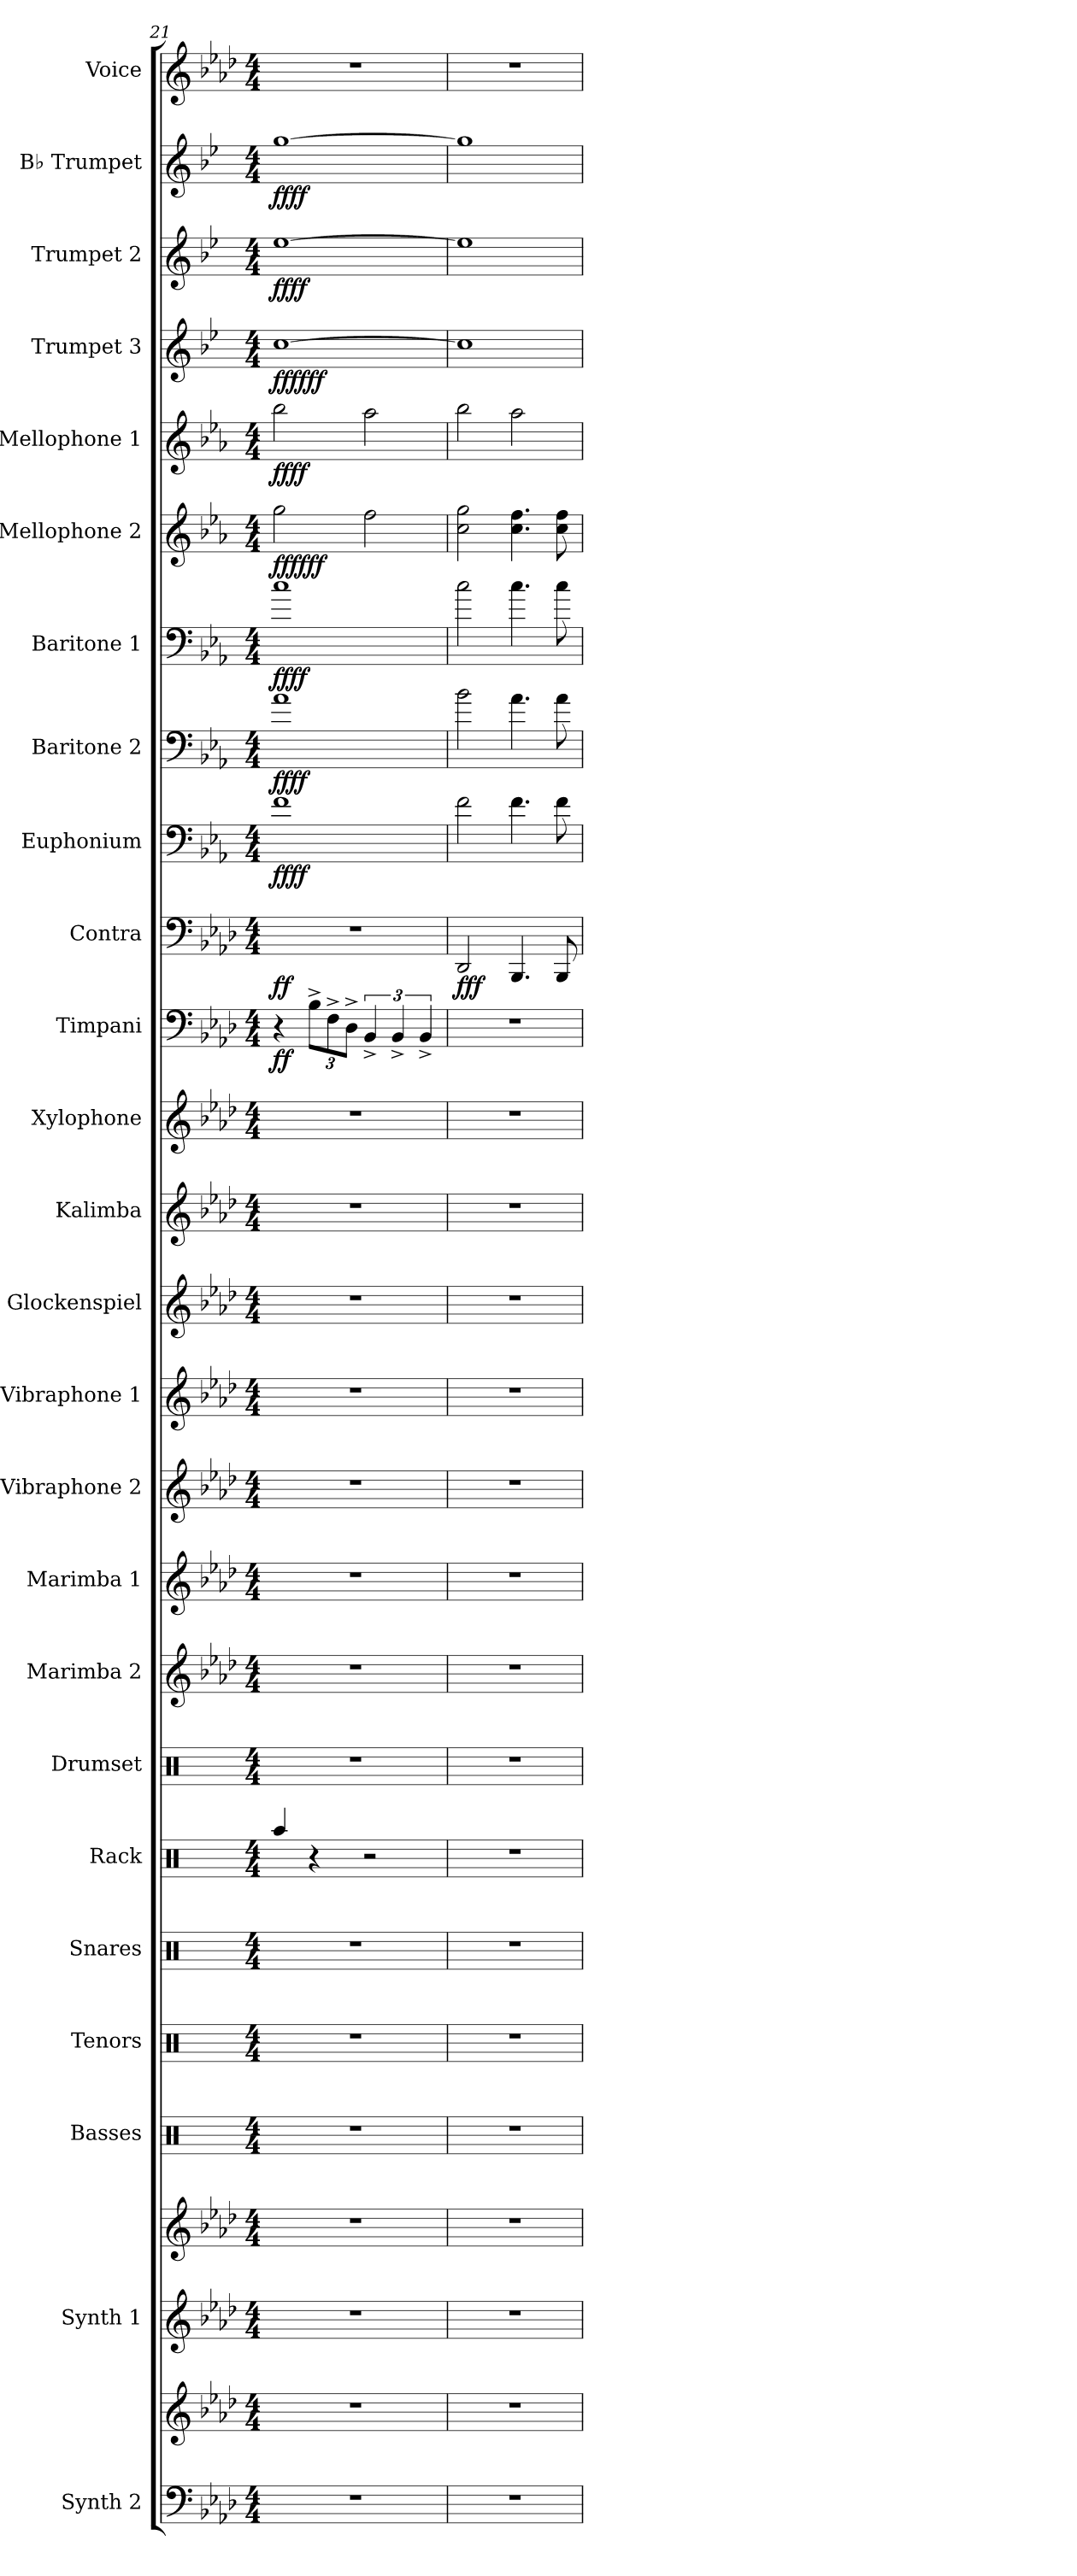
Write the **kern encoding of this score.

**kern	**kern	**kern	**kern	**kern	**kern	**kern	**kern	**kern	**kern	**kern	**kern	**kern	**kern	**kern	**kern	**kern	**dynam	**kern	**dynam	**kern	**dynam	**kern	**dynam	**kern	**dynam	**kern	**dynam	**kern	**dynam	**kern	**dynam	**kern	**dynam	**kern	**dynam	**kern
*part25	*part25	*part24	*part24	*part23	*part22	*part21	*part20	*part19	*part18	*part17	*part16	*part15	*part14	*part13	*part12	*part11	*part11	*part10	*part10	*part9	*part9	*part8	*part8	*part7	*part7	*part6	*part6	*part5	*part5	*part4	*part4	*part3	*part3	*part2	*part2	*part1
*staff27	*staff26	*staff25	*staff24	*staff23	*staff22	*staff21	*staff20	*staff19	*staff18	*staff17	*staff16	*staff15	*staff14	*staff13	*staff12	*staff11	*staff11	*staff10	*staff10	*staff9	*staff9	*staff8	*staff8	*staff7	*staff7	*staff6	*staff6	*staff5	*staff5	*staff4	*staff4	*staff3	*staff3	*staff2	*staff2	*staff1
*I"Synth 2	*	*I"Synth 1	*	*I"Basses	*I"Tenors	*I"Snares	*I"Rack	*I"Drumset	*I"Marimba 2	*I"Marimba 1	*I"Vibraphone 2	*I"Vibraphone 1	*I"Glockenspiel	*I"Kalimba	*I"Xylophone	*I"Timpani	*	*I"Contra	*	*I"Euphonium	*	*I"Baritone 2	*	*I"Baritone 1	*	*I"Mellophone 2	*	*I"Mellophone 1	*	*I"Trumpet 3	*	*I"Trumpet 2	*	*I"B♭ Trumpet	*	*I"Voice
*I'Synth 2	*	*I'Synth1	*	*I'Basses	*I'Tenors	*I'Snares	*I'Rack	*I'Drs.	*I'Mrm. 2	*I'Mrm. 1	*I'Vib. 2	*I'Vib. 1	*I'Glk.	*I'Kal.	*I'Xyl.	*I'Timp.	*	*I'Contra	*	*I'Euph	*	*I'Bari 2	*	*I'Bari 1	*	*I'Mello 2	*	*I'Mello 1	*	*I'Tpt. 3	*	*I'Tpt. 2	*	*I'Tpt. 1	*	*I'Vo.
*clefF4	*clefG2	*clefG2	*clefG2	*clefX	*clefX	*clefX	*clefX	*clefX	*clefG2	*clefG2	*clefG2	*clefG2	*clefG2	*clefG2	*clefG2	*clefF4	*	*clefF4	*	*clefF4	*	*clefF4	*	*clefF4	*	*clefG2	*	*clefG2	*	*clefG2	*	*clefG2	*	*clefG2	*	*clefG2
*	*	*	*	*	*	*	*	*	*	*	*	*	*ITrd-14c-24	*	*ITrd-7c-12	*	*	*	*	*ITrd4c7	*	*ITrd4c7	*	*ITrd4c7	*	*ITrd4c7	*	*ITrd4c7	*	*ITrd1c2	*	*ITrd1c2	*	*ITrd1c2	*	*
*k[b-e-a-d-]	*k[b-e-a-d-]	*k[b-e-a-d-]	*k[b-e-a-d-]	*k[]	*k[]	*k[]	*k[]	*k[]	*k[b-e-a-d-]	*k[b-e-a-d-]	*k[b-e-a-d-]	*k[b-e-a-d-]	*k[b-e-a-d-]	*k[b-e-a-d-]	*k[b-e-a-d-]	*k[b-e-a-d-]	*	*k[b-e-a-d-]	*	*k[b-e-a-d-]	*	*k[b-e-a-d-]	*	*k[b-e-a-d-]	*	*k[b-e-a-d-]	*	*k[b-e-a-d-]	*	*k[b-e-a-d-]	*	*k[b-e-a-d-]	*	*k[b-e-a-d-]	*	*k[b-e-a-d-]
*M4/4	*M4/4	*M4/4	*M4/4	*M4/4	*M4/4	*M4/4	*M4/4	*M4/4	*M4/4	*M4/4	*M4/4	*M4/4	*M4/4	*M4/4	*M4/4	*M4/4	*	*M4/4	*	*M4/4	*	*M4/4	*	*M4/4	*	*M4/4	*	*M4/4	*	*M4/4	*	*M4/4	*	*M4/4	*	*M4/4
=21	=21	=21	=21	=21	=21	=21	=21	=21	=21	=21	=21	=21	=21	=21	=21	=21	=21	=21	=21	=21	=21	=21	=21	=21	=21	=21	=21	=21	=21	=21	=21	=21	=21	=21	=21	=21
!	!	!	!	!	!	!	!	!	!	!	!	!	!	!	!	!	!LO:DY:b	!	!LO:DY:b	!	!LO:DY:b	!	!	!	!	!	!	!	!	!	!	!	!	!	!	!
!	!	!	!	!	!	!	!	!	!	!	!	!	!	!	!	!	!	!	!	!	!LO:DY:n=1:b	!	!LO:DY:b	!	!	!	!	!	!	!	!	!	!	!	!	!
!	!	!	!	!	!	!	!	!	!	!	!	!	!	!	!	!	!	!	!	!	!	!	!LO:DY:n=1:b	!	!LO:DY:b	!	!	!	!	!	!	!	!	!	!	!
!	!	!	!	!	!	!	!	!	!	!	!	!	!	!	!	!	!	!	!	!	!	!	!	!	!LO:DY:n=1:b	!	!LO:DY:b	!	!	!	!	!	!	!	!	!
!	!	!	!	!	!	!	!	!	!	!	!	!	!	!	!	!	!	!	!	!	!	!	!	!	!	!	!LO:DY:n=1:b	!	!	!	!	!	!	!	!	!
!	!	!	!	!	!	!	!	!	!	!	!	!	!	!	!	!	!	!	!	!	!	!	!	!	!	!	!LO:DY:n=2:b	!	!LO:DY:b	!	!	!	!	!	!	!
!	!	!	!	!	!	!	!	!	!	!	!	!	!	!	!	!	!	!	!	!	!	!	!	!	!	!	!	!	!LO:DY:n=1:b	!	!LO:DY:b	!	!	!	!	!
!	!	!	!	!	!	!	!	!	!	!	!	!	!	!	!	!	!	!	!	!	!	!	!	!	!	!	!	!	!	!	!LO:DY:n=1:b	!	!	!	!	!
!	!	!	!	!	!	!	!	!	!	!	!	!	!	!	!	!	!	!	!	!	!	!	!	!	!	!	!	!	!	!	!LO:DY:n=2:b	!	!LO:DY:b	!	!	!
!	!	!	!	!	!	!	!	!	!	!	!	!	!	!	!	!	!	!	!	!	!	!	!	!	!	!	!	!	!	!	!	!	!LO:DY:n=1:b	!	!LO:DY:b	!
!	!	!	!	!	!	!	!	!	!	!	!	!	!	!	!	!	!	!	!	!	!	!	!	!	!	!	!	!	!	!	!	!	!	!	!LO:DY:n=1:b	!
1r	1r	1r	1r	1r	1r	1r	4Raa/	1r	1r	1r	1r	1r	1r	1r	1r	4r	ff	1r	ff	1B-	ff ff	1d-	ff ff	1f	ff ff	2cc\	ff ff ff	2ee-\	ff ff	[1b-	ff ff ff	[1dd-	ff ff	[1ff	ff ff	1r
*	*	*	*	*	*	*	*	*	*	*	*	*	*	*	*	*Xbrackettup	*	*	*	*	*	*	*	*	*	*	*	*	*	*	*	*	*	*	*	*
.	.	.	.	.	.	.	4r	.	.	.	.	.	.	.	.	12B-^\L	.	.	.	.	.	.	.	.	.	.	.	.	.	.	.	.	.	.	.	.
.	.	.	.	.	.	.	.	.	.	.	.	.	.	.	.	12F^\	.	.	.	.	.	.	.	.	.	.	.	.	.	.	.	.	.	.	.	.
.	.	.	.	.	.	.	.	.	.	.	.	.	.	.	.	12D-^\J	.	.	.	.	.	.	.	.	.	.	.	.	.	.	.	.	.	.	.	.
*	*	*	*	*	*	*	*	*	*	*	*	*	*	*	*	*brackettup	*	*	*	*	*	*	*	*	*	*	*	*	*	*	*	*	*	*	*	*
.	.	.	.	.	.	.	2r	.	.	.	.	.	.	.	.	6BB-^/	.	.	.	.	.	.	.	.	.	2b-\	.	2dd-\	.	.	.	.	.	.	.	.
.	.	.	.	.	.	.	.	.	.	.	.	.	.	.	.	6BB-^/	.	.	.	.	.	.	.	.	.	.	.	.	.	.	.	.	.	.	.	.
.	.	.	.	.	.	.	.	.	.	.	.	.	.	.	.	6BB-^/	.	.	.	.	.	.	.	.	.	.	.	.	.	.	.	.	.	.	.	.
=22	=22	=22	=22	=22	=22	=22	=22	=22	=22	=22	=22	=22	=22	=22	=22	=22	=22	=22	=22	=22	=22	=22	=22	=22	=22	=22	=22	=22	=22	=22	=22	=22	=22	=22	=22	=22
!	!	!	!	!	!	!	!	!	!	!	!	!	!	!	!	!	!	!	!LO:DY:b	!	!	!	!	!	!	!	!	!	!	!	!	!	!	!	!	!
1r	1r	1r	1r	1r	1r	1r	1r	1r	1r	1r	1r	1r	1r	1r	1r	1r	.	2DD-/	fff	2B-\	.	2e-\	.	2f\	.	2f\ 2cc\	.	2ee-\	.	1b-]	.	1dd-]	.	1ff]	.	1r
.	.	.	.	.	.	.	.	.	.	.	.	.	.	.	.	.	.	4.BBB-/	.	4.B-\	.	4.d-\	.	4.f\	.	4.f\ 4.b-\	.	2dd-\	.	.	.	.	.	.	.	.
.	.	.	.	.	.	.	.	.	.	.	.	.	.	.	.	.	.	8BBB-/	.	8B-\	.	8d-\	.	8f\	.	8f\ 8b-\	.	.	.	.	.	.	.	.	.	.
=	=	=	=	=	=	=	=	=	=	=	=	=	=	=	=	=	=	=	=	=	=	=	=	=	=	=	=	=	=	=	=	=	=	=	=	=
*-	*-	*-	*-	*-	*-	*-	*-	*-	*-	*-	*-	*-	*-	*-	*-	*-	*-	*-	*-	*-	*-	*-	*-	*-	*-	*-	*-	*-	*-	*-	*-	*-	*-	*-	*-	*-
